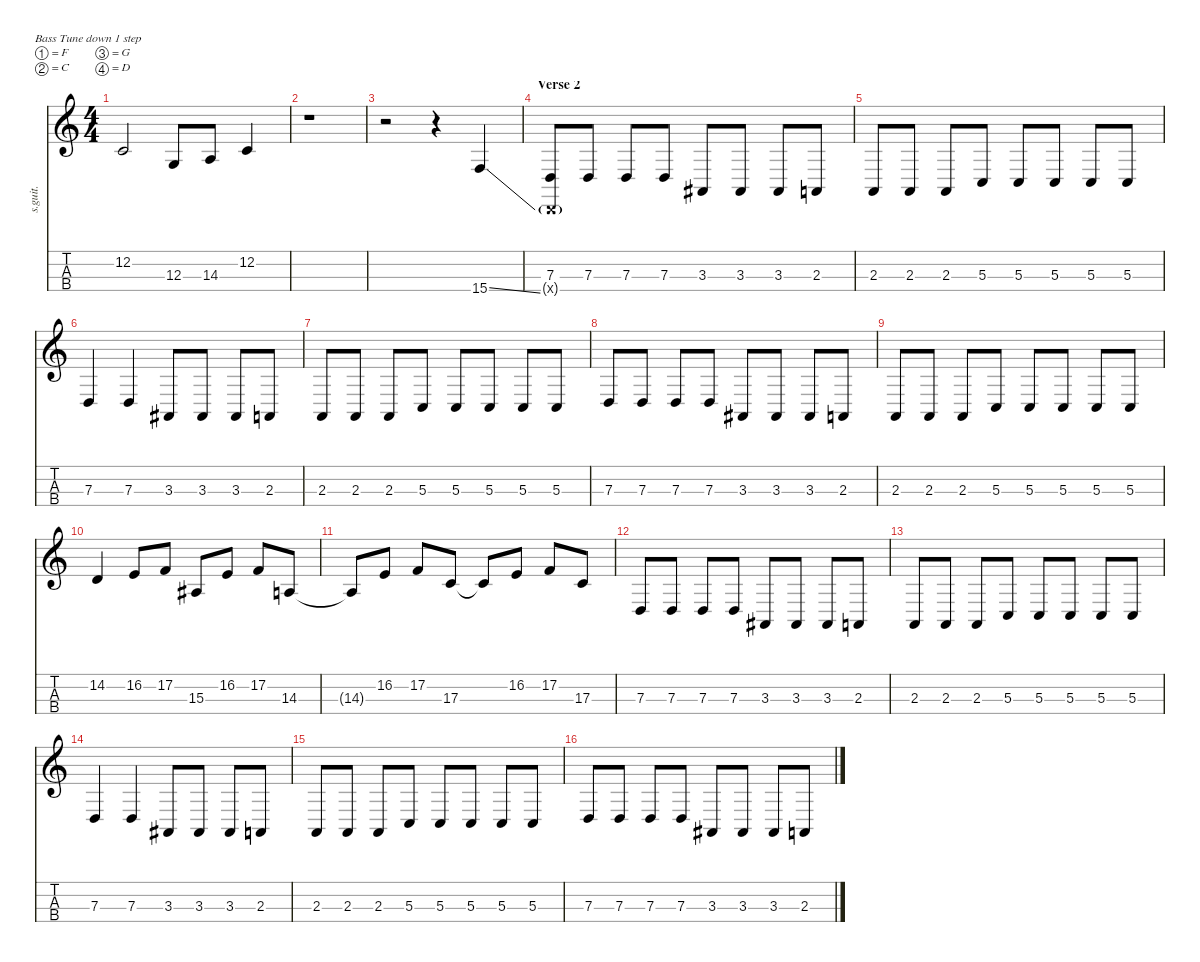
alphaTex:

\defaultSystemsLayout 4
\hideDynamics
\bracketExtendMode nobrackets
\track ("Water" "s.guit.") {instrument electricbasspick}
\staff {score tabs}
\tuning (F2 C2 G1 D1)
\ts (4 4)
\tempo (130 hide)
\clef g2
\ks c
12.2{t}.2{lyrics (0 "") lyrics (1 "") lyrics (2 "") lyrics (3 "") lyrics (4 "") dy f} 12.3.8{lyrics (0 "") lyrics (1 "") lyrics (2 "") lyrics (3 "") lyrics (4 "")} 14.3.8{lyrics (0 "") lyrics (1 "") lyrics (2 "") lyrics (3 "") lyrics (4 "")} 12.2.4{lyrics (0 "") lyrics (1 "") lyrics (2 "") lyrics (3 "") lyrics (4 "")} |
r.1 |
r.2 r.4 15.4{ss}.4{lyrics (0 "") lyrics (1 "") lyrics (2 "") lyrics (3 "") lyrics (4 "")} |
\section ("" "Verse 2")
(7.3 0.4{g x}).8{lyrics (0 "") lyrics (1 "") lyrics (2 "") lyrics (3 "") lyrics (4 "")} 7.3.8{lyrics (0 "") lyrics (1 "") lyrics (2 "") lyrics (3 "") lyrics (4 "")} 7.3.8{lyrics (0 "") lyrics (1 "") lyrics (2 "") lyrics (3 "") lyrics (4 "")} 7.3.8{lyrics (0 "") lyrics (1 "") lyrics (2 "") lyrics (3 "") lyrics (4 "")} 3.3{acc #}.8{lyrics (0 "") lyrics (1 "") lyrics (2 "") lyrics (3 "") lyrics (4 "")} 3.3{acc #}.8{lyrics (0 "") lyrics (1 "") lyrics (2 "") lyrics (3 "") lyrics (4 "")} 3.3{acc #}.8{lyrics (0 "") lyrics (1 "") lyrics (2 "") lyrics (3 "") lyrics (4 "")} 2.3.8{lyrics (0 "") lyrics (1 "") lyrics (2 "") lyrics (3 "") lyrics (4 "")} |
2.3.8{lyrics (0 "") lyrics (1 "") lyrics (2 "") lyrics (3 "") lyrics (4 "")} 2.3.8{lyrics (0 "") lyrics (1 "") lyrics (2 "") lyrics (3 "") lyrics (4 "")} 2.3.8{lyrics (0 "") lyrics (1 "") lyrics (2 "") lyrics (3 "") lyrics (4 "")} 5.3.8{lyrics (0 "") lyrics (1 "") lyrics (2 "") lyrics (3 "") lyrics (4 "")} 5.3.8{lyrics (0 "") lyrics (1 "") lyrics (2 "") lyrics (3 "") lyrics (4 "")} 5.3.8{lyrics (0 "") lyrics (1 "") lyrics (2 "") lyrics (3 "") lyrics (4 "")} 5.3.8{lyrics (0 "") lyrics (1 "") lyrics (2 "") lyrics (3 "") lyrics (4 "")} 5.3.8{lyrics (0 "") lyrics (1 "") lyrics (2 "") lyrics (3 "") lyrics (4 "")} |
7.3.4{lyrics (0 "") lyrics (1 "") lyrics (2 "") lyrics (3 "") lyrics (4 "")} 7.3.4{lyrics (0 "") lyrics (1 "") lyrics (2 "") lyrics (3 "") lyrics (4 "")} 3.3{acc #}.8{lyrics (0 "") lyrics (1 "") lyrics (2 "") lyrics (3 "") lyrics (4 "")} 3.3{acc #}.8{lyrics (0 "") lyrics (1 "") lyrics (2 "") lyrics (3 "") lyrics (4 "")} 3.3{acc #}.8{lyrics (0 "") lyrics (1 "") lyrics (2 "") lyrics (3 "") lyrics (4 "")} 2.3.8{lyrics (0 "") lyrics (1 "") lyrics (2 "") lyrics (3 "") lyrics (4 "")} |
2.3.8{lyrics (0 "") lyrics (1 "") lyrics (2 "") lyrics (3 "") lyrics (4 "")} 2.3.8{lyrics (0 "") lyrics (1 "") lyrics (2 "") lyrics (3 "") lyrics (4 "")} 2.3.8{lyrics (0 "") lyrics (1 "") lyrics (2 "") lyrics (3 "") lyrics (4 "")} 5.3.8{lyrics (0 "") lyrics (1 "") lyrics (2 "") lyrics (3 "") lyrics (4 "")} 5.3.8{lyrics (0 "") lyrics (1 "") lyrics (2 "") lyrics (3 "") lyrics (4 "")} 5.3.8{lyrics (0 "") lyrics (1 "") lyrics (2 "") lyrics (3 "") lyrics (4 "")} 5.3.8{lyrics (0 "") lyrics (1 "") lyrics (2 "") lyrics (3 "") lyrics (4 "")} 5.3.8{lyrics (0 "") lyrics (1 "") lyrics (2 "") lyrics (3 "") lyrics (4 "")} |
7.3.8{lyrics (0 "") lyrics (1 "") lyrics (2 "") lyrics (3 "") lyrics (4 "")} 7.3.8{lyrics (0 "") lyrics (1 "") lyrics (2 "") lyrics (3 "") lyrics (4 "")} 7.3.8{lyrics (0 "") lyrics (1 "") lyrics (2 "") lyrics (3 "") lyrics (4 "")} 7.3.8{lyrics (0 "") lyrics (1 "") lyrics (2 "") lyrics (3 "") lyrics (4 "")} 3.3{acc #}.8{lyrics (0 "") lyrics (1 "") lyrics (2 "") lyrics (3 "") lyrics (4 "")} 3.3{acc #}.8{lyrics (0 "") lyrics (1 "") lyrics (2 "") lyrics (3 "") lyrics (4 "")} 3.3{acc #}.8{lyrics (0 "") lyrics (1 "") lyrics (2 "") lyrics (3 "") lyrics (4 "")} 2.3.8{lyrics (0 "") lyrics (1 "") lyrics (2 "") lyrics (3 "") lyrics (4 "")} |
2.3.8{lyrics (0 "") lyrics (1 "") lyrics (2 "") lyrics (3 "") lyrics (4 "")} 2.3.8{lyrics (0 "") lyrics (1 "") lyrics (2 "") lyrics (3 "") lyrics (4 "")} 2.3.8{lyrics (0 "") lyrics (1 "") lyrics (2 "") lyrics (3 "") lyrics (4 "")} 5.3.8{lyrics (0 "") lyrics (1 "") lyrics (2 "") lyrics (3 "") lyrics (4 "")} 5.3.8{lyrics (0 "") lyrics (1 "") lyrics (2 "") lyrics (3 "") lyrics (4 "")} 5.3.8{lyrics (0 "") lyrics (1 "") lyrics (2 "") lyrics (3 "") lyrics (4 "")} 5.3.8{lyrics (0 "") lyrics (1 "") lyrics (2 "") lyrics (3 "") lyrics (4 "")} 5.3.8{lyrics (0 "") lyrics (1 "") lyrics (2 "") lyrics (3 "") lyrics (4 "")} |
14.2.4{lyrics (0 "") lyrics (1 "") lyrics (2 "") lyrics (3 "") lyrics (4 "")} 16.2.8{lyrics (0 "") lyrics (1 "") lyrics (2 "") lyrics (3 "") lyrics (4 "")} 17.2.8{lyrics (0 "") lyrics (1 "") lyrics (2 "") lyrics (3 "") lyrics (4 "")} 15.3{acc #}.8{lyrics (0 "") lyrics (1 "") lyrics (2 "") lyrics (3 "") lyrics (4 "")} 16.2.8{lyrics (0 "") lyrics (1 "") lyrics (2 "") lyrics (3 "") lyrics (4 "")} 17.2.8{lyrics (0 "") lyrics (1 "") lyrics (2 "") lyrics (3 "") lyrics (4 "")} 14.3.8{lyrics (0 "") lyrics (1 "") lyrics (2 "") lyrics (3 "") lyrics (4 "")} |
14.3{t}.8{lyrics (0 "") lyrics (1 "") lyrics (2 "") lyrics (3 "") lyrics (4 "")} 16.2.8{lyrics (0 "") lyrics (1 "") lyrics (2 "") lyrics (3 "") lyrics (4 "")} 17.2.8{lyrics (0 "") lyrics (1 "") lyrics (2 "") lyrics (3 "") lyrics (4 "")} 17.3.8{lyrics (0 "") lyrics (1 "") lyrics (2 "") lyrics (3 "") lyrics (4 "")} 17.3{t}.8{lyrics (0 "") lyrics (1 "") lyrics (2 "") lyrics (3 "") lyrics (4 "")} 16.2.8{lyrics (0 "") lyrics (1 "") lyrics (2 "") lyrics (3 "") lyrics (4 "")} 17.2.8{lyrics (0 "") lyrics (1 "") lyrics (2 "") lyrics (3 "") lyrics (4 "")} 17.3.8{lyrics (0 "") lyrics (1 "") lyrics (2 "") lyrics (3 "") lyrics (4 "")} |
7.3.8{lyrics (0 "") lyrics (1 "") lyrics (2 "") lyrics (3 "") lyrics (4 "")} 7.3.8{lyrics (0 "") lyrics (1 "") lyrics (2 "") lyrics (3 "") lyrics (4 "")} 7.3.8{lyrics (0 "") lyrics (1 "") lyrics (2 "") lyrics (3 "") lyrics (4 "")} 7.3.8{lyrics (0 "") lyrics (1 "") lyrics (2 "") lyrics (3 "") lyrics (4 "")} 3.3{acc #}.8{lyrics (0 "") lyrics (1 "") lyrics (2 "") lyrics (3 "") lyrics (4 "")} 3.3{acc #}.8{lyrics (0 "") lyrics (1 "") lyrics (2 "") lyrics (3 "") lyrics (4 "")} 3.3{acc #}.8{lyrics (0 "") lyrics (1 "") lyrics (2 "") lyrics (3 "") lyrics (4 "")} 2.3.8{lyrics (0 "") lyrics (1 "") lyrics (2 "") lyrics (3 "") lyrics (4 "")} |
2.3.8{lyrics (0 "") lyrics (1 "") lyrics (2 "") lyrics (3 "") lyrics (4 "")} 2.3.8{lyrics (0 "") lyrics (1 "") lyrics (2 "") lyrics (3 "") lyrics (4 "")} 2.3.8{lyrics (0 "") lyrics (1 "") lyrics (2 "") lyrics (3 "") lyrics (4 "")} 5.3.8{lyrics (0 "") lyrics (1 "") lyrics (2 "") lyrics (3 "") lyrics (4 "")} 5.3.8{lyrics (0 "") lyrics (1 "") lyrics (2 "") lyrics (3 "") lyrics (4 "")} 5.3.8{lyrics (0 "") lyrics (1 "") lyrics (2 "") lyrics (3 "") lyrics (4 "")} 5.3.8{lyrics (0 "") lyrics (1 "") lyrics (2 "") lyrics (3 "") lyrics (4 "")} 5.3.8{lyrics (0 "") lyrics (1 "") lyrics (2 "") lyrics (3 "") lyrics (4 "")} |
7.3.4{lyrics (0 "") lyrics (1 "") lyrics (2 "") lyrics (3 "") lyrics (4 "")} 7.3.4{lyrics (0 "") lyrics (1 "") lyrics (2 "") lyrics (3 "") lyrics (4 "")} 3.3{acc #}.8{lyrics (0 "") lyrics (1 "") lyrics (2 "") lyrics (3 "") lyrics (4 "")} 3.3{acc #}.8{lyrics (0 "") lyrics (1 "") lyrics (2 "") lyrics (3 "") lyrics (4 "")} 3.3{acc #}.8{lyrics (0 "") lyrics (1 "") lyrics (2 "") lyrics (3 "") lyrics (4 "")} 2.3.8{lyrics (0 "") lyrics (1 "") lyrics (2 "") lyrics (3 "") lyrics (4 "")} |
2.3.8{lyrics (0 "") lyrics (1 "") lyrics (2 "") lyrics (3 "") lyrics (4 "")} 2.3.8{lyrics (0 "") lyrics (1 "") lyrics (2 "") lyrics (3 "") lyrics (4 "")} 2.3.8{lyrics (0 "") lyrics (1 "") lyrics (2 "") lyrics (3 "") lyrics (4 "")} 5.3.8{lyrics (0 "") lyrics (1 "") lyrics (2 "") lyrics (3 "") lyrics (4 "")} 5.3.8{lyrics (0 "") lyrics (1 "") lyrics (2 "") lyrics (3 "") lyrics (4 "")} 5.3.8{lyrics (0 "") lyrics (1 "") lyrics (2 "") lyrics (3 "") lyrics (4 "")} 5.3.8{lyrics (0 "") lyrics (1 "") lyrics (2 "") lyrics (3 "") lyrics (4 "")} 5.3.8{lyrics (0 "") lyrics (1 "") lyrics (2 "") lyrics (3 "") lyrics (4 "")} |
7.3.8{lyrics (0 "") lyrics (1 "") lyrics (2 "") lyrics (3 "") lyrics (4 "")} 7.3.8{lyrics (0 "") lyrics (1 "") lyrics (2 "") lyrics (3 "") lyrics (4 "")} 7.3.8{lyrics (0 "") lyrics (1 "") lyrics (2 "") lyrics (3 "") lyrics (4 "")} 7.3.8{lyrics (0 "") lyrics (1 "") lyrics (2 "") lyrics (3 "") lyrics (4 "")} 3.3{acc #}.8{lyrics (0 "") lyrics (1 "") lyrics (2 "") lyrics (3 "") lyrics (4 "")} 3.3{acc #}.8{lyrics (0 "") lyrics (1 "") lyrics (2 "") lyrics (3 "") lyrics (4 "")} 3.3{acc #}.8{lyrics (0 "") lyrics (1 "") lyrics (2 "") lyrics (3 "") lyrics (4 "")} 2.3.8{lyrics (0 "") lyrics (1 "") lyrics (2 "") lyrics (3 "") lyrics (4 "")}
